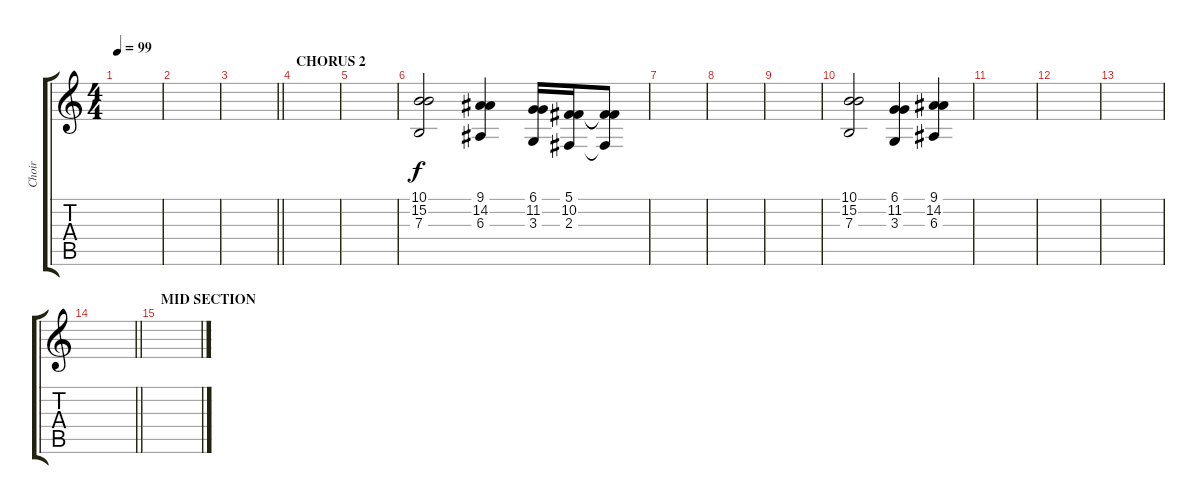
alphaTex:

\track ("Choir" "Choir") {instrument choiraahs}
\staff {score tabs}
\tuning (Db4 Ab3 E3 B2 Gb2 Db2) {hide}
\ts (4 4)
\tempo 99
\clef g2
\ks c
|
|
\barLineRight lightlight
|
\section ("" "CHORUS 2")
|
|
(10.1 15.2 7.3).2 (9.1 14.2 6.3).4 (6.1 11.2 3.3).16 (5.1 10.2 2.3).16 (5.1{t} 10.2{t} 2.3{t}).8 |
|
|
|
(10.1 15.2 7.3).2 (6.1 11.2 3.3).4 (9.1 14.2 6.3).4 |
|
|
|
\barLineRight lightlight
|
\section ("" "MID SECTION")
